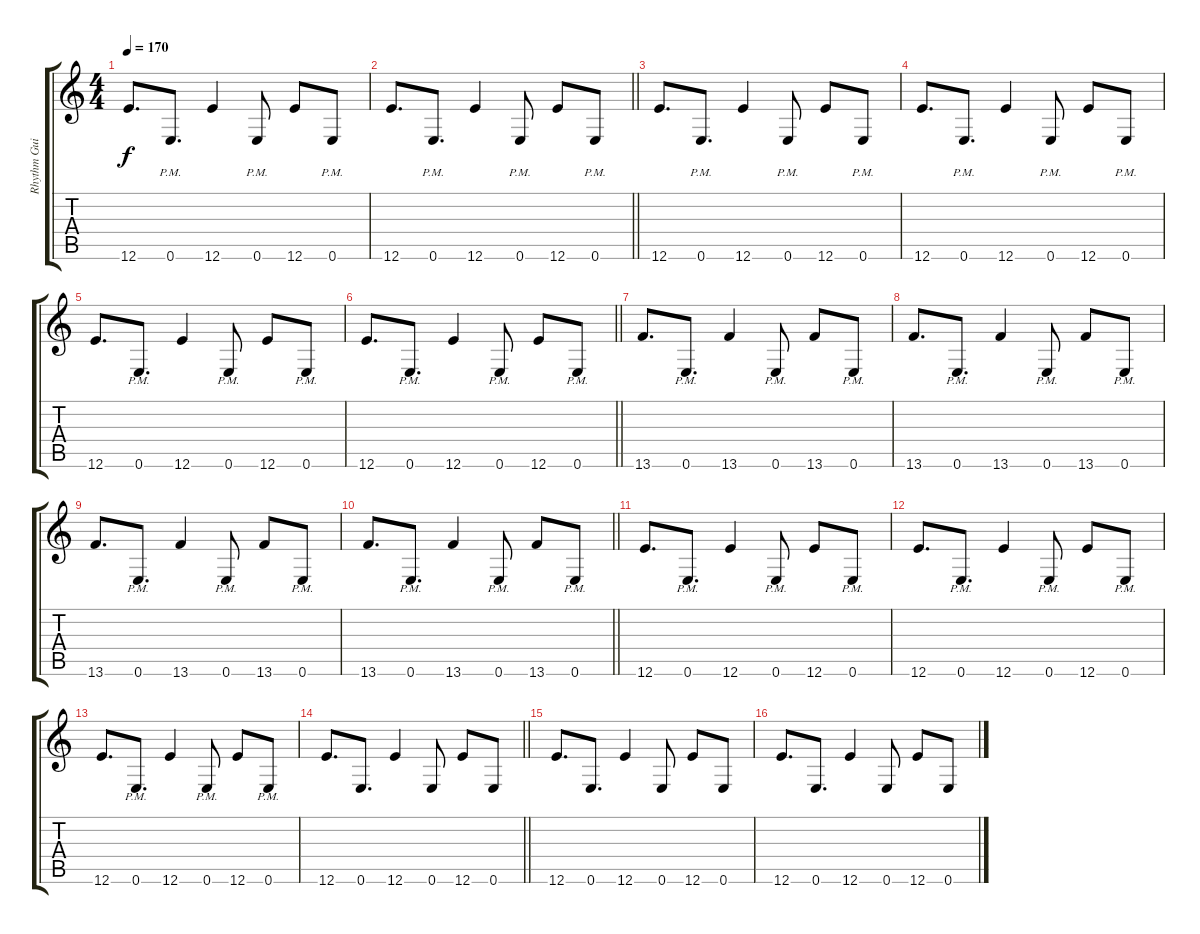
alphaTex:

\track ("Rhythm Guitar" "Rhythm Gui") {instrument overdrivenguitar}
\staff {score tabs}
\tuning (E4 B3 G3 D3 A2 E2) {hide}
\ts (4 4)
\tempo 170
\clef g2
\ks c
12.6.8{d dy f} 0.6{pm}.8{d} 12.6.4 0.6{pm}.8 12.6.8 0.6{pm}.8 |
\barLineRight lightlight
12.6.8{d} 0.6{pm}.8{d} 12.6.4 0.6{pm}.8 12.6.8 0.6{pm}.8 |
\section ("" "")
12.6.8{d} 0.6{pm}.8{d} 12.6.4 0.6{pm}.8 12.6.8 0.6{pm}.8 |
12.6.8{d} 0.6{pm}.8{d} 12.6.4 0.6{pm}.8 12.6.8 0.6{pm}.8 |
12.6.8{d} 0.6{pm}.8{d} 12.6.4 0.6{pm}.8 12.6.8 0.6{pm}.8 |
\barLineRight lightlight
12.6.8{d} 0.6{pm}.8{d} 12.6.4 0.6{pm}.8 12.6.8 0.6{pm}.8 |
\section ("" "")
13.6.8{d} 0.6{pm}.8{d} 13.6.4 0.6{pm}.8 13.6.8 0.6{pm}.8 |
13.6.8{d} 0.6{pm}.8{d} 13.6.4 0.6{pm}.8 13.6.8 0.6{pm}.8 |
13.6.8{d} 0.6{pm}.8{d} 13.6.4 0.6{pm}.8 13.6.8 0.6{pm}.8 |
\barLineRight lightlight
13.6.8{d} 0.6{pm}.8{d} 13.6.4 0.6{pm}.8 13.6.8 0.6{pm}.8 |
\section ("" "")
12.6.8{d} 0.6{pm}.8{d} 12.6.4 0.6{pm}.8 12.6.8 0.6{pm}.8 |
12.6.8{d} 0.6{pm}.8{d} 12.6.4 0.6{pm}.8 12.6.8 0.6{pm}.8 |
12.6.8{d} 0.6{pm}.8{d} 12.6.4 0.6{pm}.8 12.6.8 0.6{pm}.8 |
\barLineRight lightlight
12.6.8{d} 0.6.8{d} 12.6.4 0.6.8 12.6.8 0.6.8 |
\section ("" "")
12.6.8{d} 0.6.8{d} 12.6.4 0.6.8 12.6.8 0.6.8 |
12.6.8{d} 0.6.8{d} 12.6.4 0.6.8 12.6.8 0.6.8
